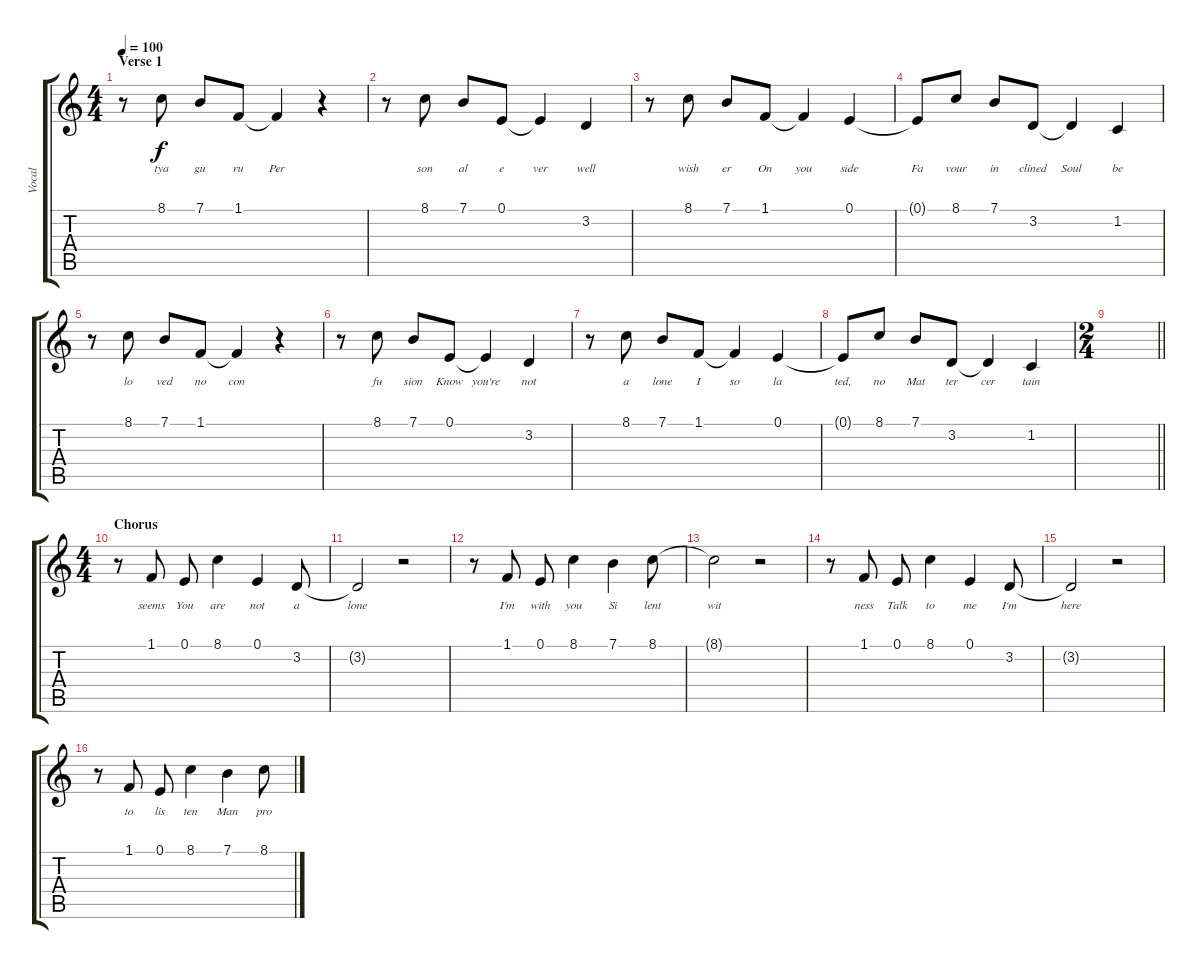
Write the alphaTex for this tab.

\track ("Vocal" "Vocal") {instrument acousticgrandpiano}
\staff {score tabs}
\tuning (E4 B3 G3 D3 A2 E2) {hide}
\ts (4 4)
\section ("" "Verse 1")
\tempo 100
\clef g2
\ks c
r.8{dy f} 8.1.8{lyrics (0 "tya") lyrics (1 "") lyrics (2 "") lyrics (3 "") lyrics (4 "")} 7.1.8{lyrics (0 "gu") lyrics (1 "") lyrics (2 "") lyrics (3 "") lyrics (4 "")} 1.1.8{lyrics (0 "ru") lyrics (1 "") lyrics (2 "") lyrics (3 "") lyrics (4 "")} 1.1{t}.4{lyrics (0 "Per") lyrics (1 "") lyrics (2 "") lyrics (3 "") lyrics (4 "")} r.4 |
r.8 8.1.8{lyrics (0 "son") lyrics (1 "") lyrics (2 "") lyrics (3 "") lyrics (4 "")} 7.1.8{lyrics (0 "al") lyrics (1 "") lyrics (2 "") lyrics (3 "") lyrics (4 "")} 0.1.8{lyrics (0 "e") lyrics (1 "") lyrics (2 "") lyrics (3 "") lyrics (4 "")} 0.1{t}.4{lyrics (0 "ver") lyrics (1 "") lyrics (2 "") lyrics (3 "") lyrics (4 "")} 3.2.4{lyrics (0 "well") lyrics (1 "") lyrics (2 "") lyrics (3 "") lyrics (4 "")} |
r.8 8.1.8{lyrics (0 "wish") lyrics (1 "") lyrics (2 "") lyrics (3 "") lyrics (4 "")} 7.1.8{lyrics (0 "er") lyrics (1 "") lyrics (2 "") lyrics (3 "") lyrics (4 "")} 1.1.8{lyrics (0 "On") lyrics (1 "") lyrics (2 "") lyrics (3 "") lyrics (4 "")} 1.1{t}.4{lyrics (0 "you") lyrics (1 "") lyrics (2 "") lyrics (3 "") lyrics (4 "")} 0.1.4{lyrics (0 "side") lyrics (1 "") lyrics (2 "") lyrics (3 "") lyrics (4 "")} |
0.1{t}.8{lyrics (0 "Fa") lyrics (1 "") lyrics (2 "") lyrics (3 "") lyrics (4 "")} 8.1.8{lyrics (0 "vour") lyrics (1 "") lyrics (2 "") lyrics (3 "") lyrics (4 "")} 7.1.8{lyrics (0 "in") lyrics (1 "") lyrics (2 "") lyrics (3 "") lyrics (4 "")} 3.2.8{lyrics (0 "clined") lyrics (1 "") lyrics (2 "") lyrics (3 "") lyrics (4 "")} 3.2{t}.4{lyrics (0 "Soul") lyrics (1 "") lyrics (2 "") lyrics (3 "") lyrics (4 "")} 1.2.4{lyrics (0 "be") lyrics (1 "") lyrics (2 "") lyrics (3 "") lyrics (4 "")} |
r.8 8.1.8{lyrics (0 "lo") lyrics (1 "") lyrics (2 "") lyrics (3 "") lyrics (4 "")} 7.1.8{lyrics (0 "ved") lyrics (1 "") lyrics (2 "") lyrics (3 "") lyrics (4 "")} 1.1.8{lyrics (0 "no") lyrics (1 "") lyrics (2 "") lyrics (3 "") lyrics (4 "")} 1.1{t}.4{lyrics (0 "con") lyrics (1 "") lyrics (2 "") lyrics (3 "") lyrics (4 "")} r.4 |
r.8 8.1.8{lyrics (0 "fu") lyrics (1 "") lyrics (2 "") lyrics (3 "") lyrics (4 "")} 7.1.8{lyrics (0 "sion") lyrics (1 "") lyrics (2 "") lyrics (3 "") lyrics (4 "")} 0.1.8{lyrics (0 "Know") lyrics (1 "") lyrics (2 "") lyrics (3 "") lyrics (4 "")} 0.1{t}.4{lyrics (0 "you're") lyrics (1 "") lyrics (2 "") lyrics (3 "") lyrics (4 "")} 3.2.4{lyrics (0 "not") lyrics (1 "") lyrics (2 "") lyrics (3 "") lyrics (4 "")} |
r.8 8.1.8{lyrics (0 "a") lyrics (1 "") lyrics (2 "") lyrics (3 "") lyrics (4 "")} 7.1.8{lyrics (0 "lone") lyrics (1 "") lyrics (2 "") lyrics (3 "") lyrics (4 "")} 1.1.8{lyrics (0 "I") lyrics (1 "") lyrics (2 "") lyrics (3 "") lyrics (4 "")} 1.1{t}.4{lyrics (0 "so") lyrics (1 "") lyrics (2 "") lyrics (3 "") lyrics (4 "")} 0.1.4{lyrics (0 "la") lyrics (1 "") lyrics (2 "") lyrics (3 "") lyrics (4 "")} |
0.1{t}.8{lyrics (0 "ted,") lyrics (1 "") lyrics (2 "") lyrics (3 "") lyrics (4 "")} 8.1.8{lyrics (0 "no") lyrics (1 "") lyrics (2 "") lyrics (3 "") lyrics (4 "")} 7.1.8{lyrics (0 "Mat") lyrics (1 "") lyrics (2 "") lyrics (3 "") lyrics (4 "")} 3.2.8{lyrics (0 "ter") lyrics (1 "") lyrics (2 "") lyrics (3 "") lyrics (4 "")} 3.2{t}.4{lyrics (0 "cer") lyrics (1 "") lyrics (2 "") lyrics (3 "") lyrics (4 "")} 1.2.4{lyrics (0 "tain") lyrics (1 "") lyrics (2 "") lyrics (3 "") lyrics (4 "")} |
\ts (2 4)
\barLineRight lightlight
|
\ts (4 4)
\section ("" "Chorus")
r.8 1.1.8{lyrics (0 "seems") lyrics (1 "") lyrics (2 "") lyrics (3 "") lyrics (4 "")} 0.1.8{lyrics (0 "You") lyrics (1 "") lyrics (2 "") lyrics (3 "") lyrics (4 "")} 8.1.4{lyrics (0 "are") lyrics (1 "") lyrics (2 "") lyrics (3 "") lyrics (4 "")} 0.1.4{lyrics (0 "not") lyrics (1 "") lyrics (2 "") lyrics (3 "") lyrics (4 "")} 3.2.8{lyrics (0 "a") lyrics (1 "") lyrics (2 "") lyrics (3 "") lyrics (4 "")} |
3.2{t}.2{lyrics (0 "lone") lyrics (1 "") lyrics (2 "") lyrics (3 "") lyrics (4 "")} r.2 |
r.8 1.1.8{lyrics (0 "I'm") lyrics (1 "") lyrics (2 "") lyrics (3 "") lyrics (4 "")} 0.1.8{lyrics (0 "with") lyrics (1 "") lyrics (2 "") lyrics (3 "") lyrics (4 "")} 8.1.4{lyrics (0 "you") lyrics (1 "") lyrics (2 "") lyrics (3 "") lyrics (4 "")} 7.1.4{lyrics (0 "Si") lyrics (1 "") lyrics (2 "") lyrics (3 "") lyrics (4 "")} 8.1.8{lyrics (0 "lent") lyrics (1 "") lyrics (2 "") lyrics (3 "") lyrics (4 "")} |
8.1{t}.2{lyrics (0 "wit") lyrics (1 "") lyrics (2 "") lyrics (3 "") lyrics (4 "")} r.2 |
r.8 1.1.8{lyrics (0 "ness") lyrics (1 "") lyrics (2 "") lyrics (3 "") lyrics (4 "")} 0.1.8{lyrics (0 "Talk") lyrics (1 "") lyrics (2 "") lyrics (3 "") lyrics (4 "")} 8.1.4{lyrics (0 "to") lyrics (1 "") lyrics (2 "") lyrics (3 "") lyrics (4 "")} 0.1.4{lyrics (0 "me") lyrics (1 "") lyrics (2 "") lyrics (3 "") lyrics (4 "")} 3.2.8{lyrics (0 "I'm") lyrics (1 "") lyrics (2 "") lyrics (3 "") lyrics (4 "")} |
3.2{t}.2{lyrics (0 "here") lyrics (1 "") lyrics (2 "") lyrics (3 "") lyrics (4 "")} r.2 |
r.8 1.1.8{lyrics (0 "to") lyrics (1 "") lyrics (2 "") lyrics (3 "") lyrics (4 "")} 0.1.8{lyrics (0 "lis") lyrics (1 "") lyrics (2 "") lyrics (3 "") lyrics (4 "")} 8.1.4{lyrics (0 "ten") lyrics (1 "") lyrics (2 "") lyrics (3 "") lyrics (4 "")} 7.1.4{lyrics (0 "Man") lyrics (1 "") lyrics (2 "") lyrics (3 "") lyrics (4 "")} 8.1.8{lyrics (0 "pro") lyrics (1 "") lyrics (2 "") lyrics (3 "") lyrics (4 "")}
